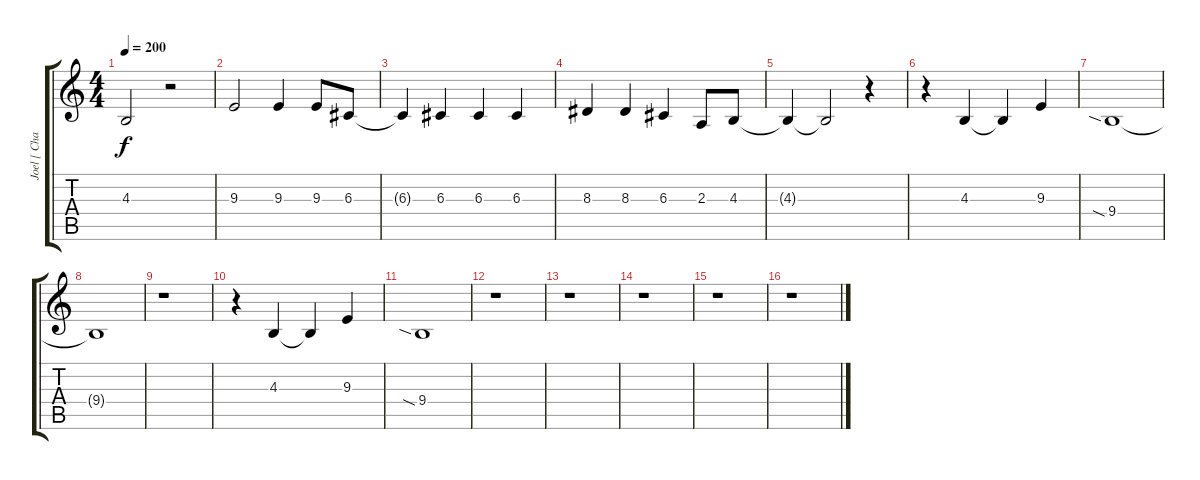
\track ("Joel [ Chant ]" "Joel [ Cha") {instrument tenorsax}
\staff {score tabs}
\tuning (E4 B3 G3 D3 A2 E2) {hide}
\ts (4 4)
\tempo 200
\clef g2
\ks c
4.3.2{dy f} r.2 |
9.3.2 9.3.4 9.3.8 6.3.8 |
6.3{t}.4 6.3.4 6.3.4 6.3.4 |
8.3.4 8.3.4 6.3.4 2.3.8 4.3.8 |
4.3{t}.4 4.3{t}.2 r.4 |
r.4 4.3.4 4.3{t}.4 9.3.4 |
9.4{sia}.1 |
9.4{t}.1 |
r.1 |
r.4 4.3.4 4.3{t}.4 9.3.4 |
9.4{sia}.1 |
r.1 |
r.1 |
r.1 |
r.1 |
r.1
